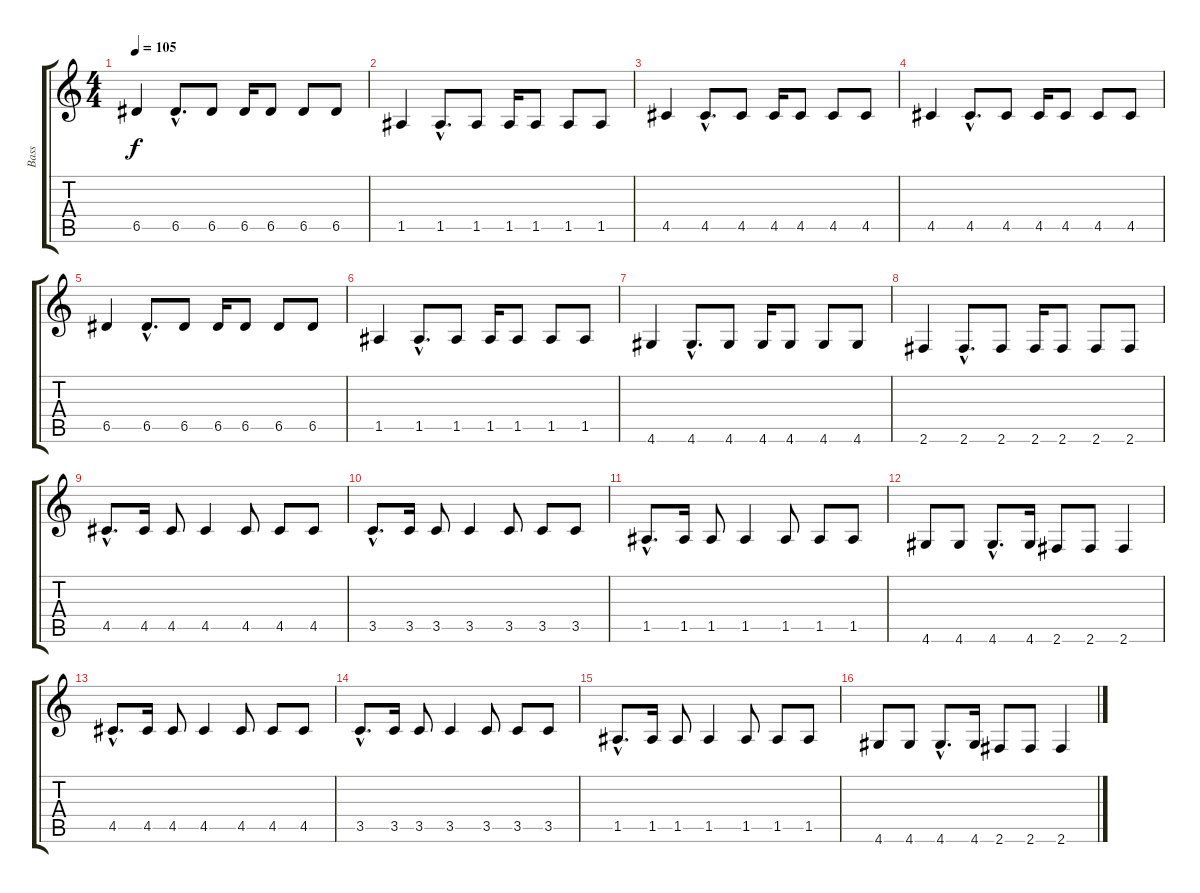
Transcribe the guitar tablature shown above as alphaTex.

\track ("Bass" "Bass") {instrument electricbassfinger}
\staff {score tabs}
\tuning (E4 B3 G3 D3 A2 E2) {hide}
\ts (4 4)
\tempo 105
\clef g2
\ks c
6.5.4{dy f} 6.5{hac}.8{d} 6.5.8 6.5.16 6.5.8 6.5.8 6.5.8 |
1.5.4 1.5{hac}.8{d} 1.5.8 1.5.16 1.5.8 1.5.8 1.5.8 |
4.5.4 4.5{hac}.8{d} 4.5.8 4.5.16 4.5.8 4.5.8 4.5.8 |
4.5.4 4.5{hac}.8{d} 4.5.8 4.5.16 4.5.8 4.5.8 4.5.8 |
6.5.4 6.5{hac}.8{d} 6.5.8 6.5.16 6.5.8 6.5.8 6.5.8 |
1.5.4 1.5{hac}.8{d} 1.5.8 1.5.16 1.5.8 1.5.8 1.5.8 |
4.6.4 4.6{hac}.8{d} 4.6.8 4.6.16 4.6.8 4.6.8 4.6.8 |
2.6.4 2.6{hac}.8{d} 2.6.8 2.6.16 2.6.8 2.6.8 2.6.8 |
4.5{hac}.8{d} 4.5.16 4.5.8 4.5.4 4.5.8 4.5.8 4.5.8 |
3.5{hac}.8{d} 3.5.16 3.5.8 3.5.4 3.5.8 3.5.8 3.5.8 |
1.5{hac}.8{d} 1.5.16 1.5.8 1.5.4 1.5.8 1.5.8 1.5.8 |
4.6.8 4.6.8 4.6{hac}.8{d} 4.6.16 2.6.8 2.6.8 2.6.4 |
4.5{hac}.8{d} 4.5.16 4.5.8 4.5.4 4.5.8 4.5.8 4.5.8 |
3.5{hac}.8{d} 3.5.16 3.5.8 3.5.4 3.5.8 3.5.8 3.5.8 |
1.5{hac}.8{d} 1.5.16 1.5.8 1.5.4 1.5.8 1.5.8 1.5.8 |
4.6.8 4.6.8 4.6{hac}.8{d} 4.6.16 2.6.8 2.6.8 2.6.4
